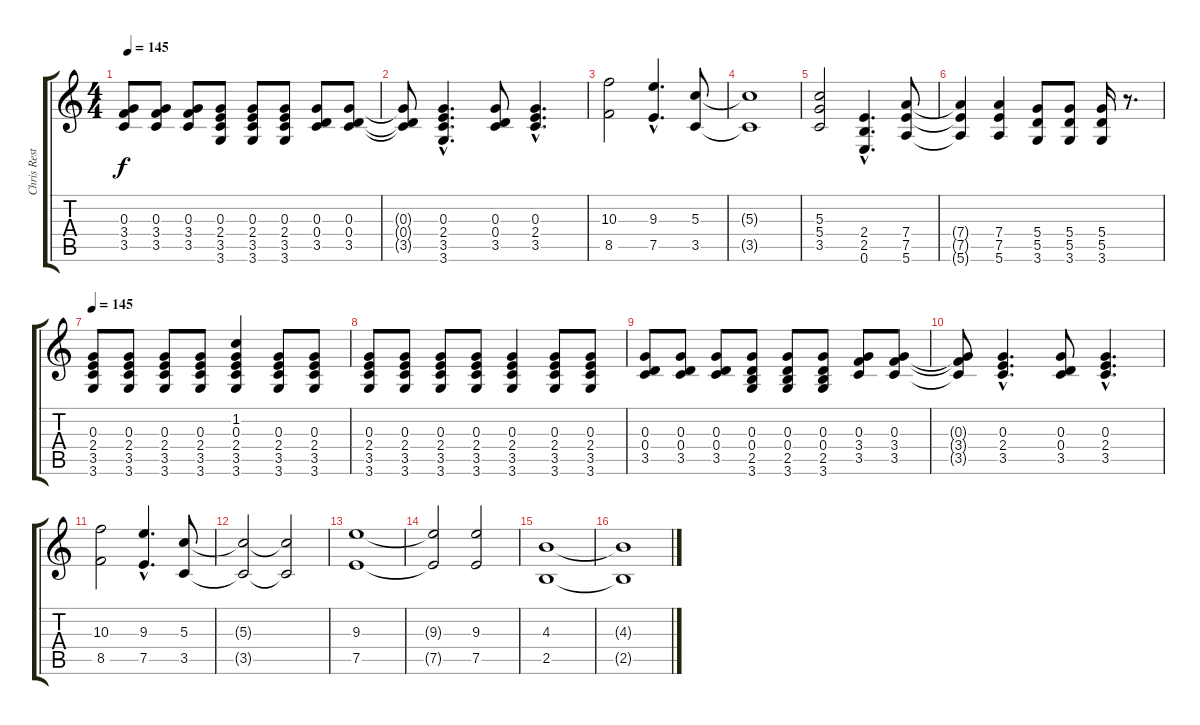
\track ("Chris Rest" "Chris Rest") {instrument distortionguitar}
\staff {score tabs}
\tuning (E4 B3 G3 D3 A2 E2) {hide}
\ts (4 4)
\tempo 145
\clef g2
\ks c
(0.3 3.4 3.5).8{dy f} (0.3 3.4 3.5).8 (0.3 3.4 3.5).8 (0.3 2.4 3.5 3.6).8 (0.3 2.4 3.5 3.6).8 (0.3 2.4 3.5 3.6).8 (0.3 0.4 3.5).8 (0.3 0.4 3.5).8 |
(0.3{t} 0.4{t} 3.5{t}).8 (0.3{hac} 2.4{hac} 3.5{hac} 3.6{hac}).4{d} (0.3 0.4 3.5).8 (0.3{hac} 2.4{hac} 3.5{hac}).4{d} |
(10.3 8.5).2 (9.3{hac} 7.5{hac}).4{d} (5.3 3.5).8 |
(5.3{t} 3.5{t}).1 |
(5.3 5.4 3.5).2 (2.4{hac} 2.5{hac} 0.6{hac}).4{d} (7.4 7.5 5.6).8 |
(7.4{t} 7.5{t} 5.6{t}).4 (7.4 7.5 5.6).4 (5.4 5.5 3.6).8 (5.4 5.5 3.6).8 (5.4 5.5 3.6).16 r.8{d} |
\tempo 145
(0.3 2.4 3.5 3.6).8 (0.3 2.4 3.5 3.6).8 (0.3 2.4 3.5 3.6).8 (0.3 2.4 3.5 3.6).8 (1.2 0.3 2.4 3.5 3.6).4 (0.3 2.4 3.5 3.6).8 (0.3 2.4 3.5 3.6).8 |
(0.3 2.4 3.5 3.6).8 (0.3 2.4 3.5 3.6).8 (0.3 2.4 3.5 3.6).8 (0.3 2.4 3.5 3.6).8 (0.3 2.4 3.5 3.6).4 (0.3 2.4 3.5 3.6).8 (0.3 2.4 3.5 3.6).8 |
(0.3 0.4 3.5).8 (0.3 0.4 3.5).8 (0.3 0.4 3.5).8 (0.3 0.4 2.5 3.6).8 (0.3 0.4 2.5 3.6).8 (0.3 0.4 2.5 3.6).8 (0.3 3.4 3.5).8 (0.3 3.4 3.5).8 |
(0.3{t} 3.4{t} 3.5{t}).8 (0.3{hac} 2.4{hac} 3.5{hac}).4{d} (0.3 0.4 3.5).8 (0.3{hac} 2.4{hac} 3.5{hac}).4{d} |
(10.3 8.5).2 (9.3{hac} 7.5{hac}).4{d} (5.3 3.5).8 |
(5.3{t} 3.5{t}).2 (5.3{t} 3.5{t}).2 |
(9.3 7.5).1 |
(9.3{t} 7.5{t}).2 (9.3 7.5).2 |
(4.3 2.5).1 |
(4.3{t} 2.5{t}).1
